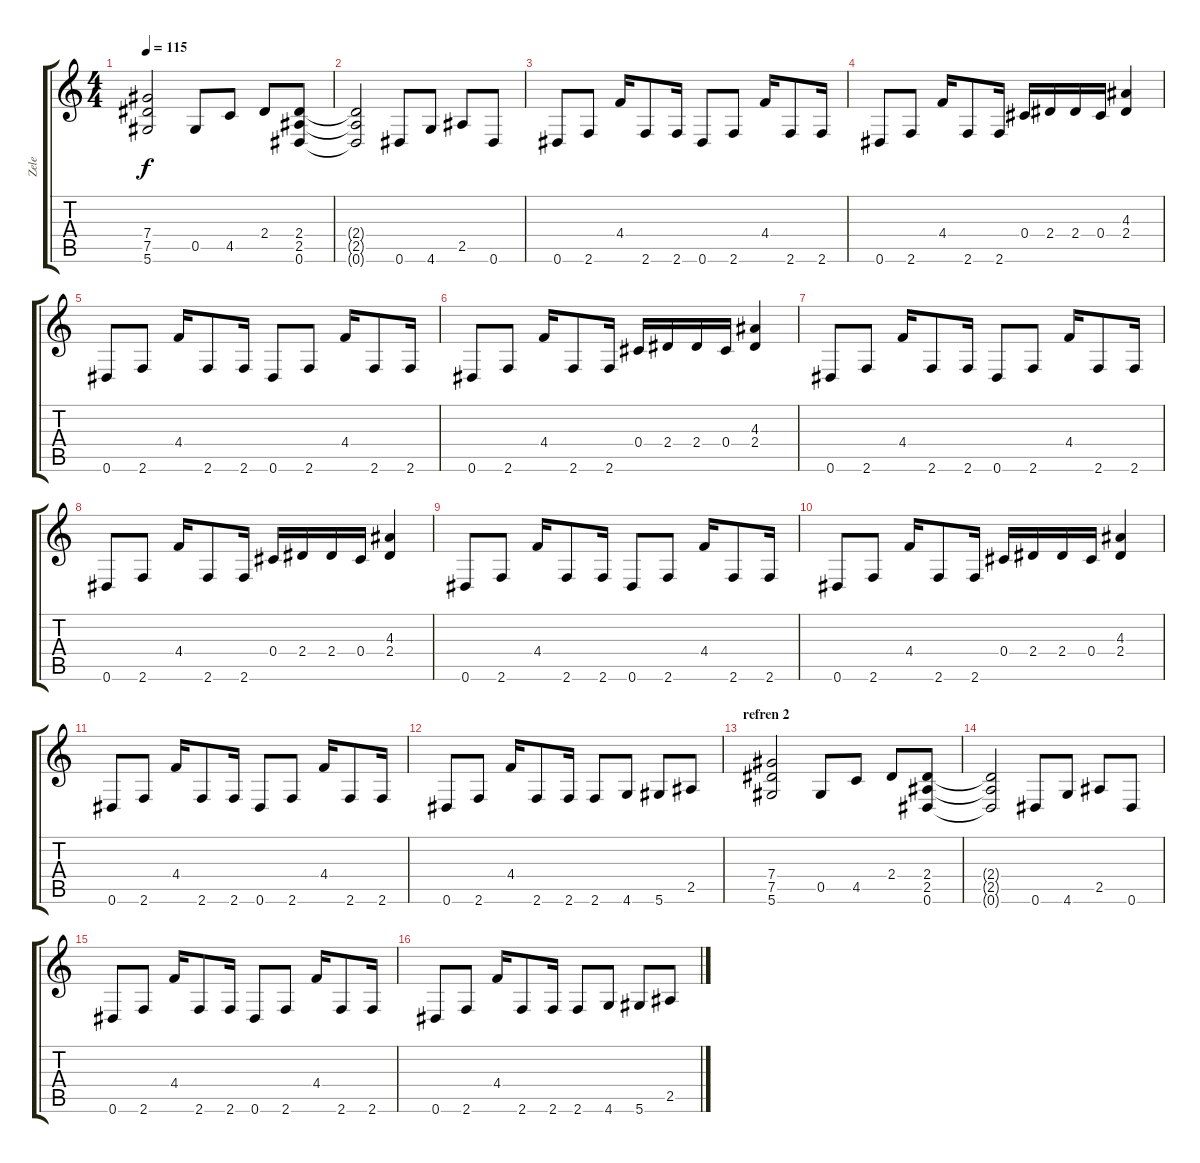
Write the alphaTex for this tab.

\track ("Zele" "Zele") {instrument distortionguitar}
\staff {score tabs}
\tuning (Eb4 Bb3 Gb3 Db3 Ab2 Eb2) {hide}
\ts (4 4)
\tempo 115
\clef g2
\ks c
(7.4 7.5 5.6).2{dy f} 0.5.8 4.5.8 2.4.8 (2.4 2.5 0.6).8 |
(2.4{t} 2.5{t} 0.6{t}).2 0.6.8 4.6.8 2.5.8 0.6.8 |
0.6.8 2.6.8 4.4.16 2.6.8 2.6.16 0.6.8 2.6.8 4.4.16 2.6.8 2.6.16 |
0.6.8 2.6.8 4.4.16 2.6.8 2.6.16 0.4.16 2.4.16 2.4.16 0.4.16 (4.3 2.4).4 |
0.6.8 2.6.8 4.4.16 2.6.8 2.6.16 0.6.8 2.6.8 4.4.16 2.6.8 2.6.16 |
0.6.8 2.6.8 4.4.16 2.6.8 2.6.16 0.4.16 2.4.16 2.4.16 0.4.16 (4.3 2.4).4 |
0.6.8 2.6.8 4.4.16 2.6.8 2.6.16 0.6.8 2.6.8 4.4.16 2.6.8 2.6.16 |
0.6.8 2.6.8 4.4.16 2.6.8 2.6.16 0.4.16 2.4.16 2.4.16 0.4.16 (4.3 2.4).4 |
0.6.8 2.6.8 4.4.16 2.6.8 2.6.16 0.6.8 2.6.8 4.4.16 2.6.8 2.6.16 |
0.6.8 2.6.8 4.4.16 2.6.8 2.6.16 0.4.16 2.4.16 2.4.16 0.4.16 (4.3 2.4).4 |
0.6.8 2.6.8 4.4.16 2.6.8 2.6.16 0.6.8 2.6.8 4.4.16 2.6.8 2.6.16 |
0.6.8 2.6.8 4.4.16 2.6.8 2.6.16 2.6.8 4.6.8 5.6.8 2.5.8 |
\section ("" "refren 2")
(7.4 7.5 5.6).2 0.5.8 4.5.8 2.4.8 (2.4 2.5 0.6).8 |
(2.4{t} 2.5{t} 0.6{t}).2 0.6.8 4.6.8 2.5.8 0.6.8 |
0.6.8 2.6.8 4.4.16 2.6.8 2.6.16 0.6.8 2.6.8 4.4.16 2.6.8 2.6.16 |
0.6.8 2.6.8 4.4.16 2.6.8 2.6.16 2.6.8 4.6.8 5.6.8 2.5.8
